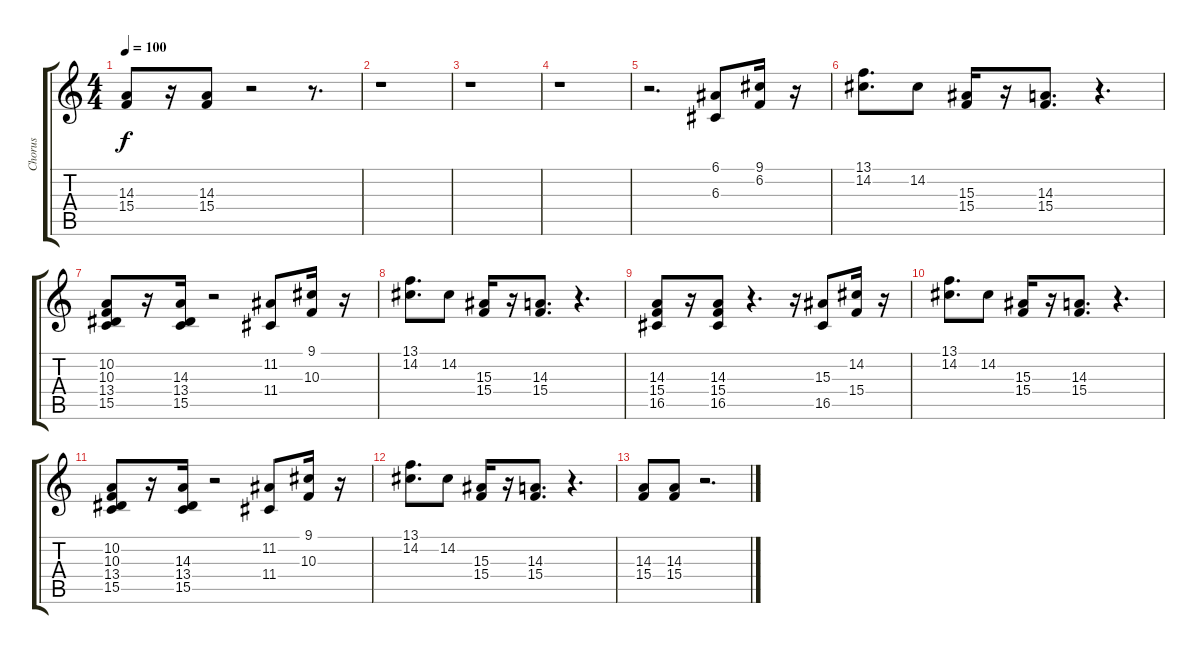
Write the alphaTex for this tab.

\track ("Chorus" "Chorus") {instrument synthvoice}
\staff {score tabs}
\tuning (E4 B3 G3 D3 A2 E2) {hide}
\ts (4 4)
\tempo 100
\clef g2
\ks c
(14.3 15.4).8{dy f} r.16 (14.3 15.4).8 r.2 r.8{d} |
r.1 |
r.1 |
r.1 |
r.2{d} (6.1 6.3).8 (9.1 6.2).16 r.16 |
(13.1 14.2).8{d} 14.2.8 (15.3 15.4).16 r.16 (14.3 15.4).8{d} r.4{d} |
(10.2 10.3 13.4 15.5).8 r.16 (14.3 13.4 15.5).16 r.2 (11.2 11.4).8 (9.1 10.3).16 r.16 |
(13.1 14.2).8{d} 14.2.8 (15.3 15.4).16 r.16 (14.3 15.4).8{d} r.4{d} |
(14.3 15.4 16.5).8 r.16 (14.3 15.4 16.5).8 r.4{d} r.16 (15.3 16.5).8 (14.2 15.4).16 r.16 |
(13.1 14.2).8{d} 14.2.8 (15.3 15.4).16 r.16 (14.3 15.4).8{d} r.4{d} |
(10.2 10.3 13.4 15.5).8 r.16 (14.3 13.4 15.5).16 r.2 (11.2 11.4).8 (9.1 10.3).16 r.16 |
(13.1 14.2).8{d} 14.2.8 (15.3 15.4).16 r.16 (14.3 15.4).8{d} r.4{d} |
(14.3 15.4).8 (14.3 15.4).8 r.2{d}
